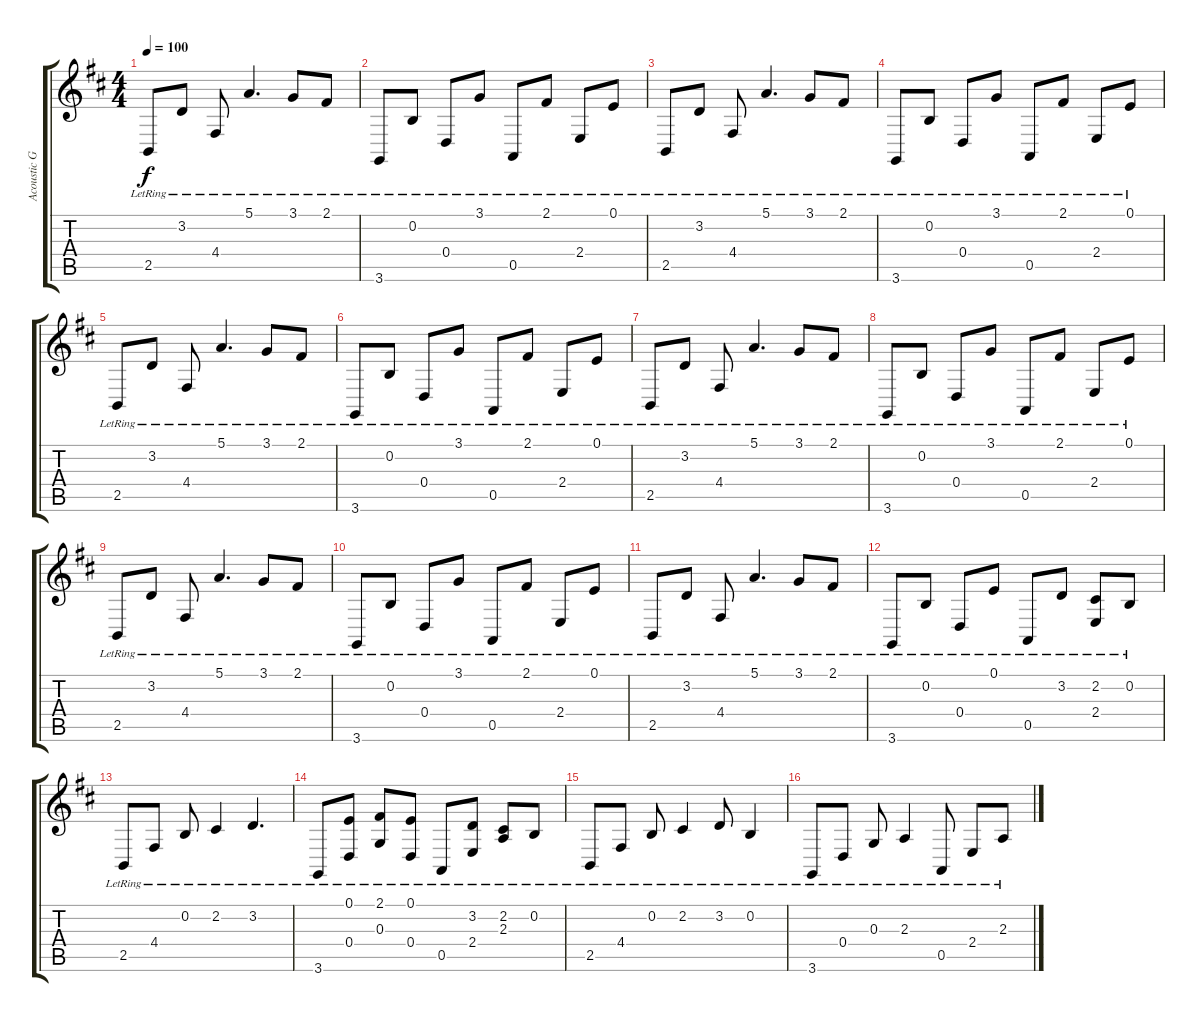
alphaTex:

\track ("Acoustic Grand Piano" "Acoustic G") {instrument acousticgrandpiano}
\staff {score tabs}
\tuning (E4 B3 G3 D3 A2 E2) {hide}
\ts (4 4)
\tempo 100
\clef g2
\ks d
2.5{lr}.8{dy f instrument acousticgrandpiano} 3.2{lr}.8 4.4{lr}.8 5.1{lr}.4{d} 3.1{lr}.8 2.1{lr}.8 |
3.6{lr}.8 0.2{lr}.8 0.4{lr}.8 3.1{lr}.8 0.5{lr}.8 2.1{lr}.8 2.4{lr}.8 0.1{lr}.8 |
2.5{lr}.8 3.2{lr}.8 4.4{lr}.8 5.1{lr}.4{d} 3.1{lr}.8 2.1{lr}.8 |
3.6{lr}.8 0.2{lr}.8 0.4{lr}.8 3.1{lr}.8 0.5{lr}.8 2.1{lr}.8 2.4{lr}.8 0.1{lr}.8 |
2.5{lr}.8 3.2{lr}.8 4.4{lr}.8 5.1{lr}.4{d} 3.1{lr}.8 2.1{lr}.8 |
3.6{lr}.8 0.2{lr}.8 0.4{lr}.8 3.1{lr}.8 0.5{lr}.8 2.1{lr}.8 2.4{lr}.8 0.1{lr}.8 |
2.5{lr}.8 3.2{lr}.8 4.4{lr}.8 5.1{lr}.4{d} 3.1{lr}.8 2.1{lr}.8 |
3.6{lr}.8 0.2{lr}.8 0.4{lr}.8 3.1{lr}.8 0.5{lr}.8 2.1{lr}.8 2.4{lr}.8 0.1{lr}.8 |
2.5{lr}.8 3.2{lr}.8 4.4{lr}.8 5.1{lr}.4{d} 3.1{lr}.8 2.1{lr}.8 |
3.6{lr}.8 0.2{lr}.8 0.4{lr}.8 3.1{lr}.8 0.5{lr}.8 2.1{lr}.8 2.4{lr}.8 0.1{lr}.8 |
2.5{lr}.8 3.2{lr}.8 4.4{lr}.8 5.1{lr}.4{d} 3.1{lr}.8 2.1{lr}.8 |
3.6{lr}.8 0.2{lr}.8 0.4{lr}.8 0.1{lr}.8 0.5{lr}.8 3.2{lr}.8 (2.2{lr} 2.4{lr}).8 0.2{lr}.8 |
2.5{lr}.8 4.4{lr}.8 0.2{lr}.8 2.2{lr}.4 3.2{lr}.4{d} |
3.6{lr}.8 (0.1{lr} 0.4{lr}).8 (2.1{lr} 0.3{lr}).8 (0.1{lr} 0.4{lr}).8 0.5{lr}.8 (3.2{lr} 2.4{lr}).8 (2.2{lr} 2.3{lr}).8 0.2{lr}.8 |
2.5{lr}.8 4.4{lr}.8 0.2{lr}.8 2.2{lr}.4 3.2{lr}.8 0.2{lr}.4 |
3.6{lr}.8 0.4{lr}.8 0.3{lr}.8 2.3{lr}.4 0.5{lr}.8 2.4{lr}.8 2.3{lr}.8
